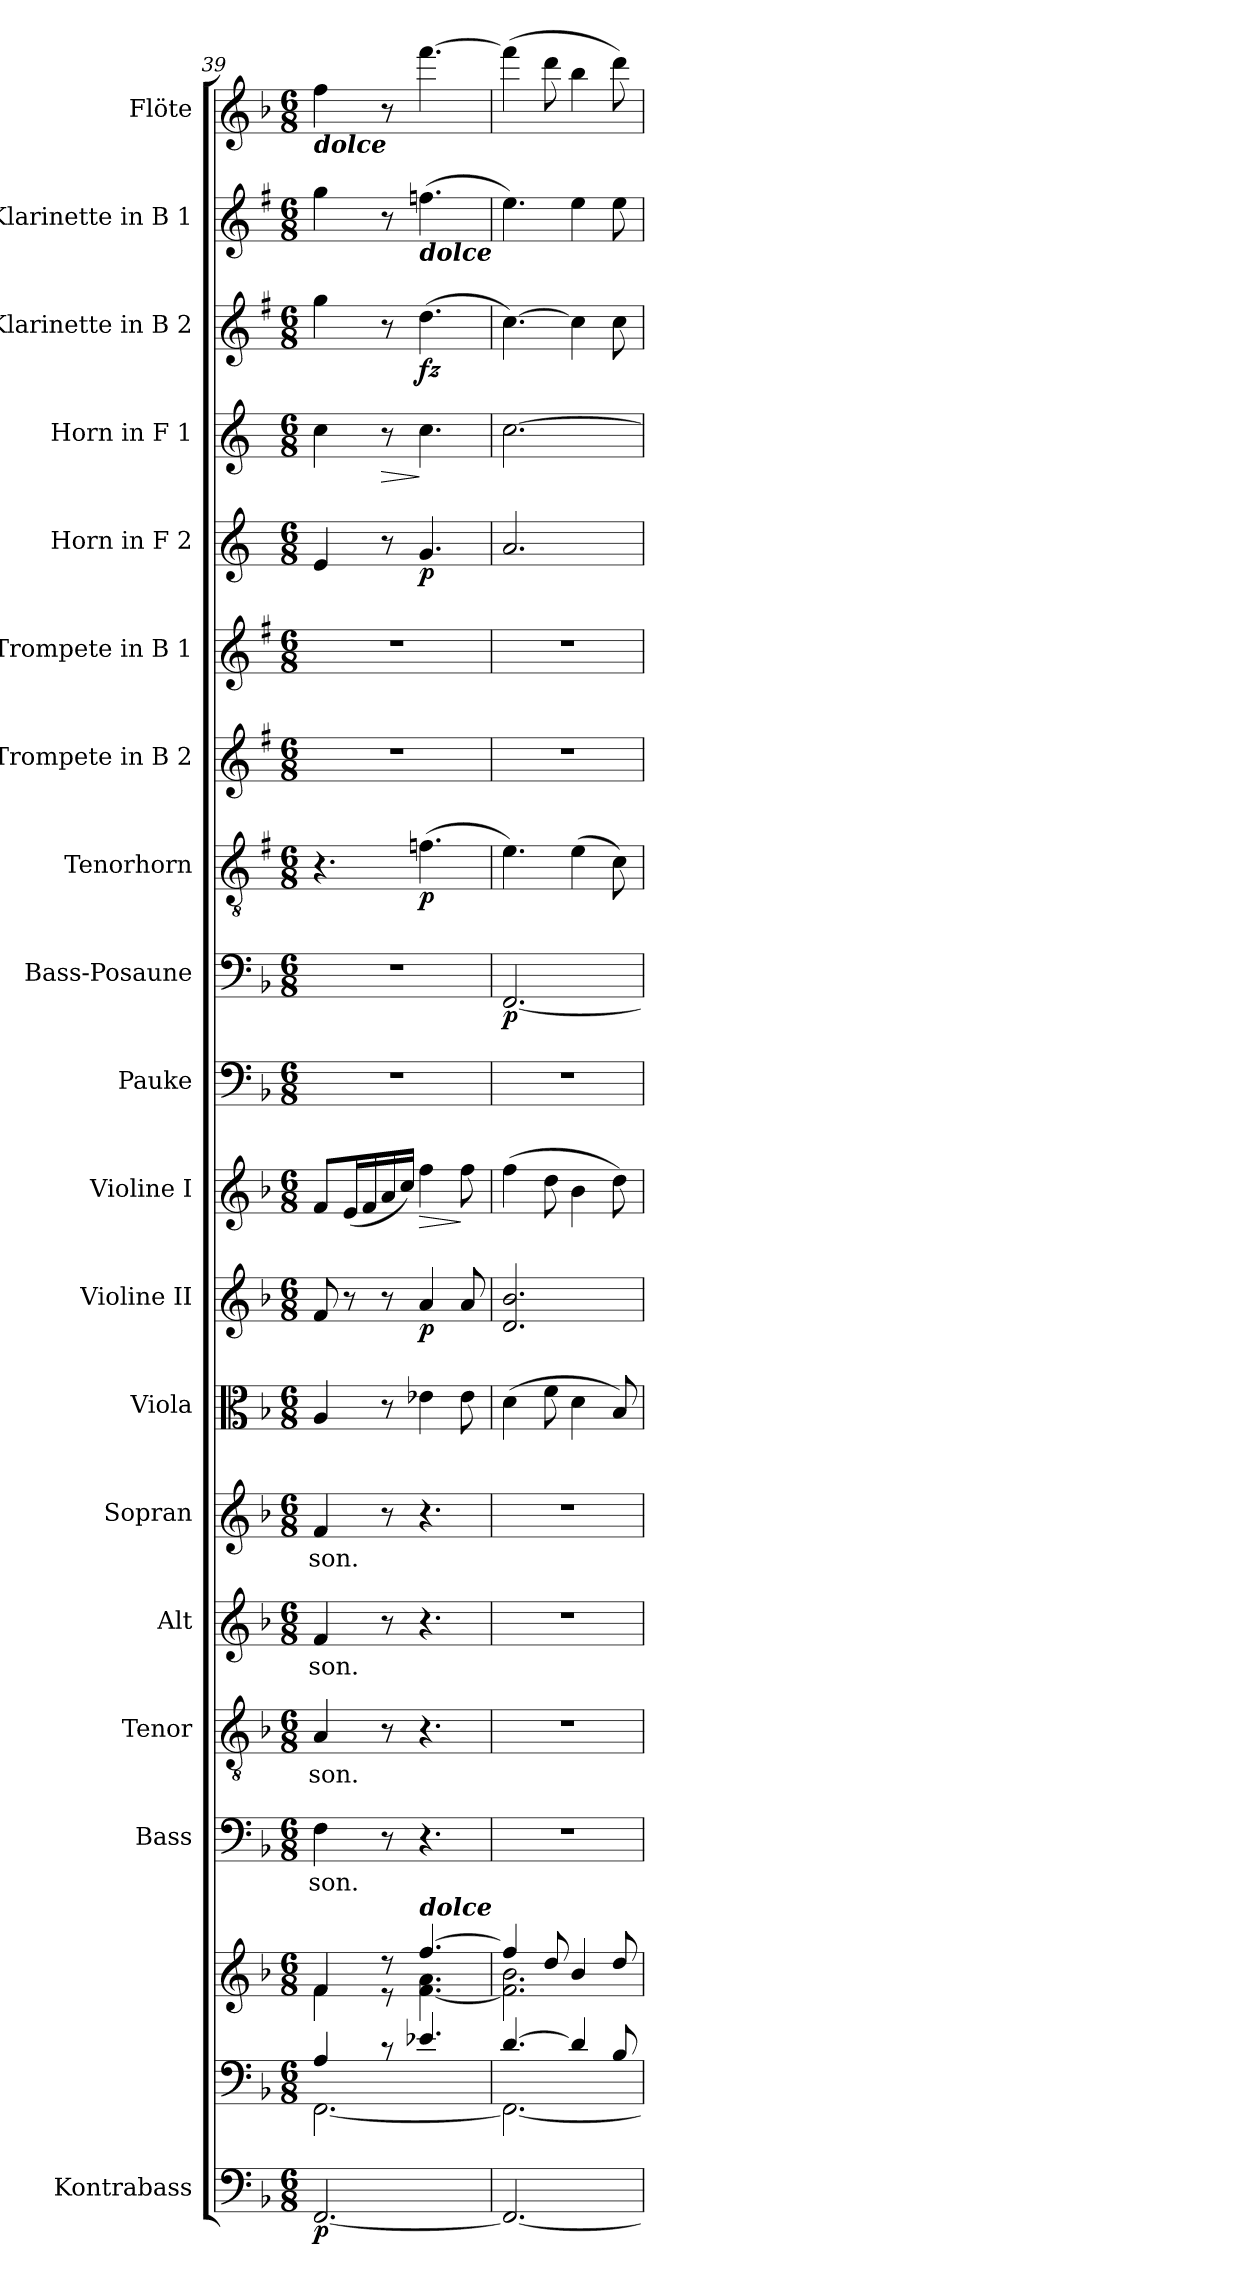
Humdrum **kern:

**kern	**dynam	**kern	**kern	**kern	**text	**kern	**text	**kern	**text	**kern	**text	**kern	**kern	**dynam	**kern	**dynam	**kern	**kern	**dynam	**kern	**dynam	**kern	**kern	**kern	**dynam	**kern	**dynam	**kern	**dynam	**kern	**kern
*part19	*part19	*part18	*part18	*part17	*part17	*part16	*part16	*part15	*part15	*part14	*part14	*part13	*part12	*part12	*part11	*part11	*part10	*part9	*part9	*part8	*part8	*part7	*part6	*part5	*part5	*part4	*part4	*part3	*part3	*part2	*part1
*staff20	*staff20	*staff19	*staff18	*staff17	*staff17	*staff16	*staff16	*staff15	*staff15	*staff14	*staff14	*staff13	*staff12	*staff12	*staff11	*staff11	*staff10	*staff9	*staff9	*staff8	*staff8	*staff7	*staff6	*staff5	*staff5	*staff4	*staff4	*staff3	*staff3	*staff2	*staff1
*I"Kontrabass	*	*	*	*I"Bass	*	*I"Tenor	*	*I"Alt	*	*I"Sopran	*	*I"Viola	*I"Violine II	*	*I"Violine I	*	*I"Pauke	*I"Bass-Posaune	*	*I"Tenorhorn	*	*I"Trompete in B 2	*I"Trompete in B 1	*I"Horn in F 2	*	*I"Horn in F 1	*	*I"Klarinette in B 2	*	*I"Klarinette in B 1	*I"Flöte
*I'Kb.	*	*	*	*I'B	*	*I'T	*	*I'A	*	*I'S	*	*I'Vla.	*I'Vl. II	*	*I'Vl. I	*	*I'Pk.	*I'B. Pos.	*	*I'T	*	*	*	*I'Hrn. 2	*	*I'Hrn. 1	*	*	*	*	*I'Fl.
*clefF4	*	*clefF4	*clefG2	*clefF4	*	*clefGv2	*	*clefG2	*	*clefG2	*	*clefC3	*clefG2	*	*clefG2	*	*clefF4	*clefF4	*	*clefGv2	*	*clefG2	*clefG2	*clefG2	*	*clefG2	*	*clefG2	*	*clefG2	*clefG2
*ITrd7c12	*	*	*	*	*	*	*	*	*	*	*	*	*	*	*	*	*	*	*	*ITrd1c2	*	*ITrd1c2	*ITrd1c2	*ITrd4c7	*	*ITrd4c7	*	*ITrd1c2	*	*ITrd1c2	*
*k[b-]	*	*k[b-]	*k[b-]	*k[b-]	*	*k[b-]	*	*k[b-]	*	*k[b-]	*	*k[b-]	*k[b-]	*	*k[b-]	*	*k[b-]	*k[b-]	*	*k[b-]	*	*k[b-]	*k[b-]	*k[b-]	*	*k[b-]	*	*k[b-]	*	*k[b-]	*k[b-]
*F:	*	*F:	*F:	*F:	*	*F:	*	*F:	*	*F:	*	*F:	*F:	*	*F:	*	*F:	*F:	*	*F:	*	*F:	*F:	*F:	*	*F:	*	*F:	*	*F:	*F:
*M6/8	*	*M6/8	*M6/8	*M6/8	*	*M6/8	*	*M6/8	*	*M6/8	*	*M6/8	*M6/8	*	*M6/8	*	*M6/8	*M6/8	*	*M6/8	*	*M6/8	*M6/8	*M6/8	*	*M6/8	*	*M6/8	*	*M6/8	*M6/8
=39	=39	=39	=39	=39	=39	=39	=39	=39	=39	=39	=39	=39	=39	=39	=39	=39	=39	=39	=39	=39	=39	=39	=39	=39	=39	=39	=39	=39	=39	=39	=39
*	*	*^	*^	*	*	*	*	*	*	*	*	*	*	*	*	*	*	*	*	*	*	*	*	*	*	*	*	*	*	*	*
!	!	!	!	!	!	!	!	!	!	!	!	!	!	!	!	!	!	!	!	!	!	!	!	!	!	!	!	!	!	!	!	!	!LO:TX:b:Bi:t=dolce
!	!LO:DY:b	!	!	!	!	!	!LO:LY:b	!	!LO:LY:b	!	!LO:LY:b	!	!LO:LY:b	!	!	!	!	!	!	!	!	!	!	!	!	!	!	!	!	!	!	!	!
[2.FFF/	p	4A/	[<2.FF\	4f/	4f\	4F\	-son.	4A/	-son.	4f/	-son.	4f/	-son.	4A/	8f/	.	8f/L	.	2.r	2.r	.	4.r	.	2.r	2.r	4A/	.	4f\	.	4ff\	.	4ff\	4ff\
.	.	.	.	.	.	.	.	.	.	.	.	.	.	.	8r	.	(<16e/L	.	.	.	.	.	.	.	.	.	.	.	.	.	.	.	.
.	.	.	.	.	.	.	.	.	.	.	.	.	.	.	.	.	16f/	.	.	.	.	.	.	.	.	.	.	.	.	.	.	.	.
!	!	!	!	!	!	!	!	!	!	!	!	!	!	!	!	!	!	!	!	!	!	!	!	!	!	!	!	!	!LO:HP:b	!	!	!	!
.	.	8rc	.	8r	8r	8r	.	8r	.	8r	.	8r	.	8r	8r	.	16a/	.	.	.	.	.	.	.	.	8r	.	8r	>	8r	.	8r	8r
.	.	.	.	.	.	.	.	.	.	.	.	.	.	.	.	.	16cc/JJ)	.	.	.	.	.	.	.	.	.	.	.	.	.	.	.	.
!	!	!	!	!	!	!	!	!	!	!	!	!	!	!	!	!	!	!	!	!	!	!	!	!	!	!	!	!	!	!	!	!LO:TX:b:Bi:t=dolce	!
!	!	!	!	!LO:TX:a:Bi:t=dolce	!	!	!	!	!	!	!	!	!	!	!	!	!	!	!	!	!	!	!	!	!	!	!	!	!	!	!	!	!
!	!	!	!	!	!	!	!	!	!	!	!	!	!	!	!	!LO:DY:b	!	!LO:HP:b	!	!	!	!	!LO:DY:b	!	!	!	!LO:DY:b	!	!	!	!LO:DY:b	!	!
.	.	4.e-X/	.	[>4.ff/	[<4.f\ 4.a\	4.r	.	4.r	.	4.r	.	4.r	.	4e-X\	4a/	p	4ff\	>	.	.	.	(>4.e-X\	p	.	.	4.c/	p	4.f\	]	(>4.cc\	fz	(>4.ee-X\	[4.fff\
.	.	.	.	.	.	.	.	.	.	.	.	.	.	8e-\	8a/	.	8ff\	]	.	.	.	.	.	.	.	.	.	.	.	.	.	.	.
=40	=40	=40	=40	=40	=40	=40	=40	=40	=40	=40	=40	=40	=40	=40	=40	=40	=40	=40	=40	=40	=40	=40	=40	=40	=40	=40	=40	=40	=40	=40	=40	=40	=40
!	!	!	!	!	!	!	!	!	!	!	!	!	!	!	!	!	!	!	!	!	!LO:DY:b	!	!	!	!	!	!	!	!	!	!	!	!
2.FFF/_	.	[>4.d/	2.FF\_	4ff/]	2.f\] 2.b-\	2.r	.	2.r	.	2.r	.	2.r	.	(>4d\	2.d/ 2.b-/	.	(>4ff\	.	2.r	[2.FF/	p	4.d\)	.	2.r	2.r	2.d/	.	[2.f\	.	[4.b-\)	.	4.dd\)	(>4fff\]
.	.	.	.	8dd/	.	.	.	.	.	.	.	.	.	8f\	.	.	8dd\	.	.	.	.	.	.	.	.	.	.	.	.	.	.	.	8ddd\
.	.	4d/]	.	4b-/	.	.	.	.	.	.	.	.	.	4d\	.	.	4b-\	.	.	.	.	(>4d\	.	.	.	.	.	.	.	4b-\]	.	4dd\	4bb-\
.	.	8B-/	.	8dd/	.	.	.	.	.	.	.	.	.	8B-/)	.	.	8dd\)	.	.	.	.	8B-\)	.	.	.	.	.	.	.	8b-\	.	8dd\	8ddd\)
*	*	*v	*v	*	*	*	*	*	*	*	*	*	*	*	*	*	*	*	*	*	*	*	*	*	*	*	*	*	*	*	*	*	*
*	*	*	*v	*v	*	*	*	*	*	*	*	*	*	*	*	*	*	*	*	*	*	*	*	*	*	*	*	*	*	*	*	*
=	=	=	=	=	=	=	=	=	=	=	=	=	=	=	=	=	=	=	=	=	=	=	=	=	=	=	=	=	=	=	=
*-	*-	*-	*-	*-	*-	*-	*-	*-	*-	*-	*-	*-	*-	*-	*-	*-	*-	*-	*-	*-	*-	*-	*-	*-	*-	*-	*-	*-	*-	*-	*-
